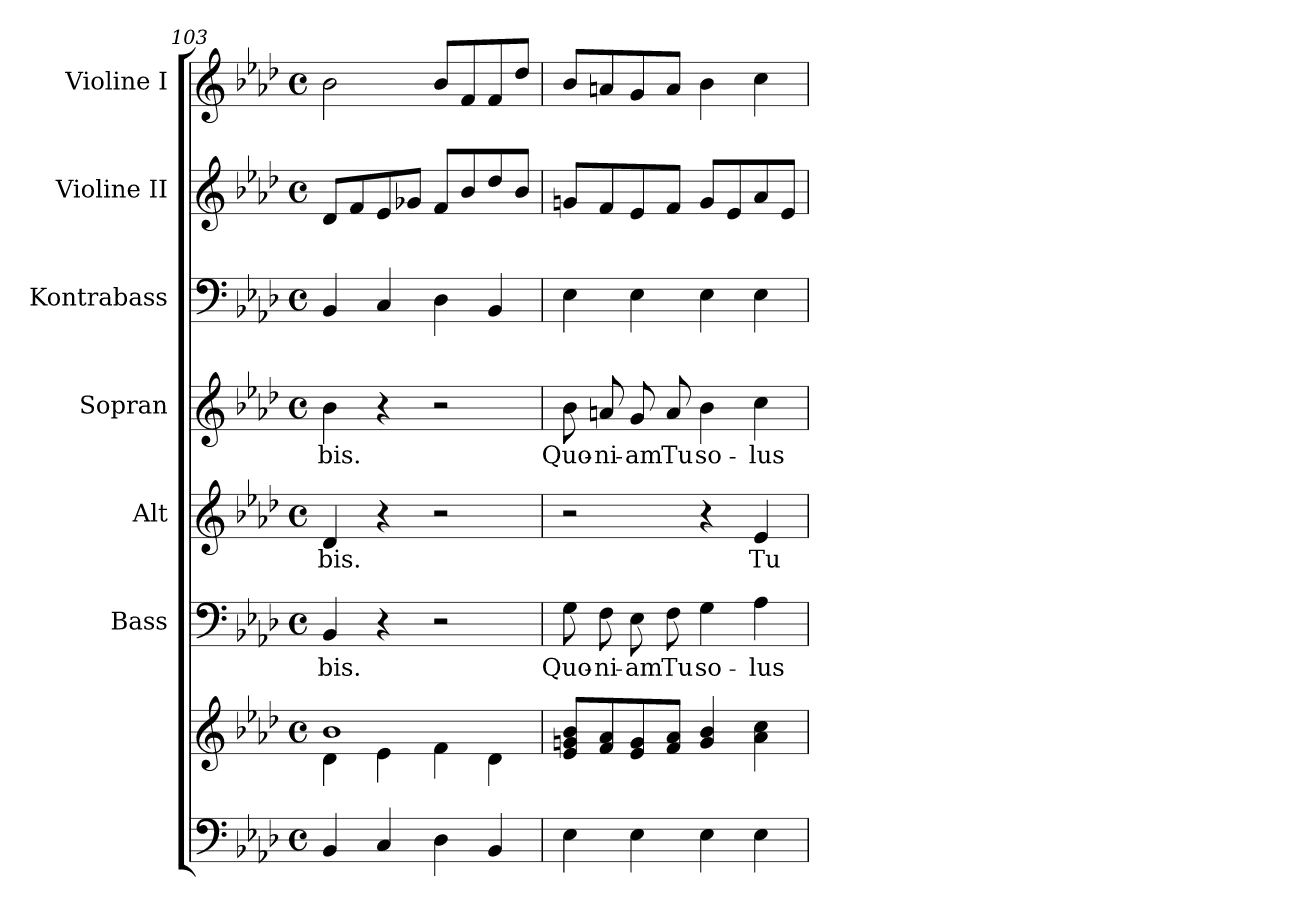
**kern	**kern	**kern	**text	**kern	**text	**kern	**text	**kern	**kern	**kern
*part7	*part7	*part6	*part6	*part5	*part5	*part4	*part4	*part3	*part2	*part1
*staff8	*staff7	*staff6	*staff6	*staff5	*staff5	*staff4	*staff4	*staff3	*staff2	*staff1
*	*	*I"Bass	*	*I"Alt	*	*I"Sopran	*	*I"Kontrabass	*I"Violine II	*I"Violine I
*	*	*I'B.	*	*I'A.	*	*I'S.	*	*I'Kb.	*I'Vl. II	*I'Vl. I
*clefF4	*clefG2	*clefF4	*	*clefG2	*	*clefG2	*	*clefF4	*clefG2	*clefG2
*	*	*	*	*	*	*	*	*ITrd7c12	*	*
*k[b-e-a-d-]	*k[b-e-a-d-]	*k[b-e-a-d-]	*	*k[b-e-a-d-]	*	*k[b-e-a-d-]	*	*k[b-e-a-d-]	*k[b-e-a-d-]	*k[b-e-a-d-]
*A-:	*A-:	*A-:	*	*A-:	*	*A-:	*	*A-:	*A-:	*A-:
*M4/4	*M4/4	*M4/4	*	*M4/4	*	*M4/4	*	*M4/4	*M4/4	*M4/4
*met(c)	*met(c)	*met(c)	*	*met(c)	*	*met(c)	*	*met(c)	*met(c)	*met(c)
=103	=103	=103	=103	=103	=103	=103	=103	=103	=103	=103
*	*^	*	*	*	*	*	*	*	*	*
!	!	!	!	!LO:LY:b	!	!LO:LY:b	!	!LO:LY:b	!	!	!
4BB-/	1b-	4d-\	4BB-/	-bis.	4d-/	-bis.	4b-\	-bis.	4BBB-/	8d-/L	2b-\
.	.	.	.	.	.	.	.	.	.	8f/	.
4C/	.	4e-\	4r	.	4r	.	4r	.	4CC/	8e-/	.
.	.	.	.	.	.	.	.	.	.	8g-X/J	.
4D-\	.	4f\	2r	.	2r	.	2r	.	4DD-\	8f/L	8b-/L
.	.	.	.	.	.	.	.	.	.	8b-/	8f/
4BB-/	.	4d-\	.	.	.	.	.	.	4BBB-/	8dd-/	8f/
.	.	.	.	.	.	.	.	.	.	8b-/J	8dd-/J
*	*v	*v	*	*	*	*	*	*	*	*	*
=104	=104	=104	=104	=104	=104	=104	=104	=104	=104	=104
!	!	!	!LO:LY:b	!	!	!	!LO:LY:b	!	!	!
4E-\	8e-/ 8gn/ 8b-/L	8G\	Quo-	2r	.	8b-\	Quo-	4EE-\	8gn/L	8b-/L
!	!	!	!LO:LY:b	!	!	!	!LO:LY:b	!	!	!
.	8f/ 8a-/	8F\	-ni-	.	.	8an/	-ni-	.	8f/	8an/
!	!	!	!LO:LY:b	!	!	!	!LO:LY:b	!	!	!
4E-\	8e-/ 8g/	8E-\	-am	.	.	8g/	-am	4EE-\	8e-/	8g/
!	!	!	!LO:LY:b	!	!	!	!LO:LY:b	!	!	!
.	8f/ 8a-/J	8F\	Tu	.	.	8a/	Tu	.	8f/J	8a/J
!	!	!	!LO:LY:b	!	!	!	!LO:LY:b	!	!	!
4E-\	4g/ 4b-/	4G\	so-	4r	.	4b-\	so-	4EE-\	8g/L	4b-\
.	.	.	.	.	.	.	.	.	8e-/	.
!	!	!	!LO:LY:b	!	!LO:LY:b	!	!LO:LY:b	!	!	!
4E-\	4a-\ 4cc\	4A-\	-lus	4e-/	Tu	4cc\	-lus	4EE-\	8a-/	4cc\
.	.	.	.	.	.	.	.	.	8e-/J	.
=	=	=	=	=	=	=	=	=	=	=
*-	*-	*-	*-	*-	*-	*-	*-	*-	*-	*-
